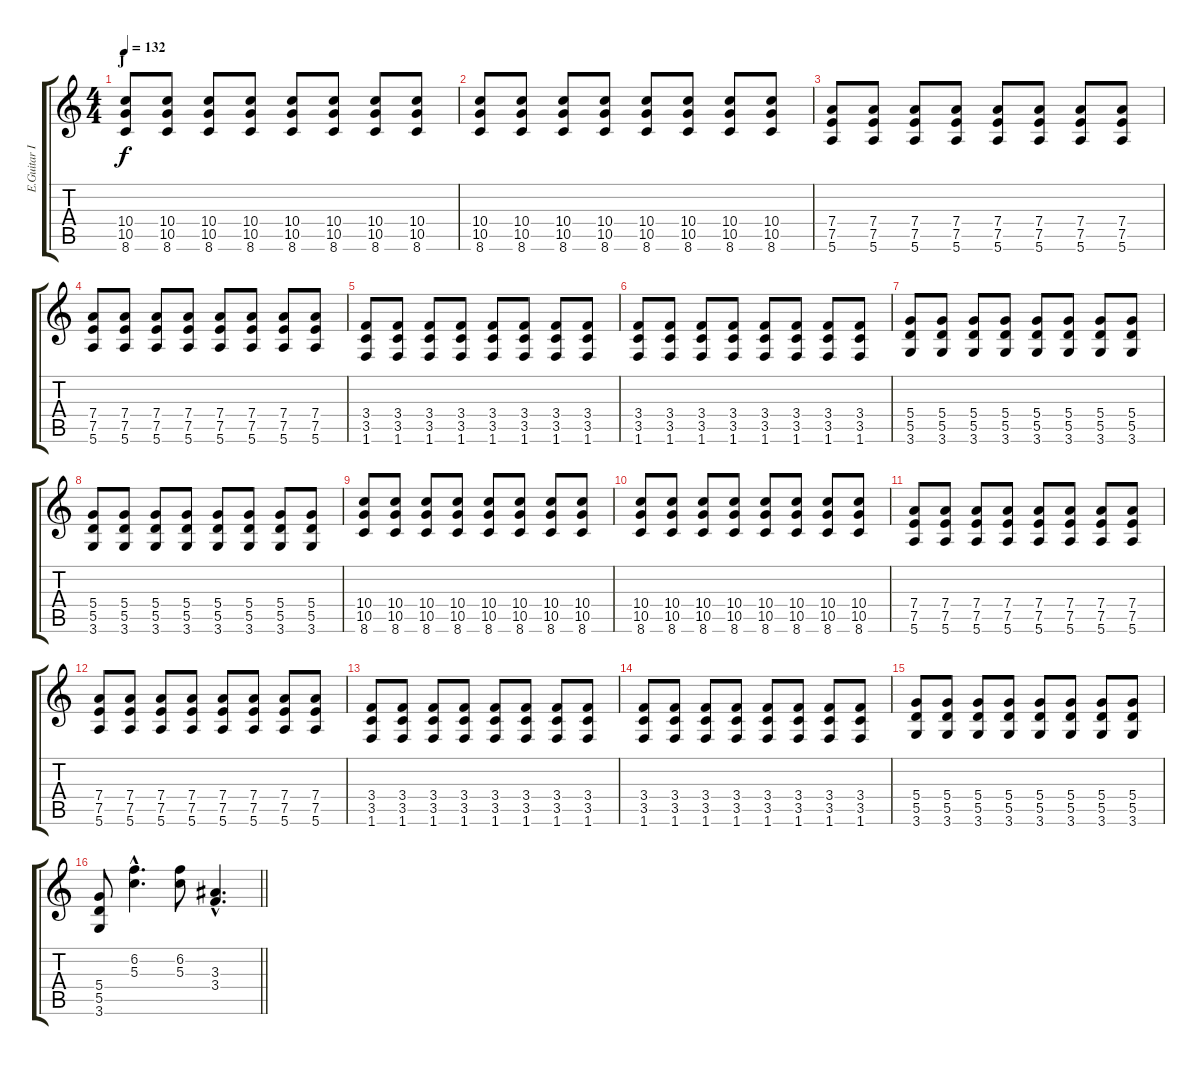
\track ("E.Guitar I" "E.Guitar I") {instrument electricguitarclean}
\staff {score tabs}
\tuning (E4 B3 G3 D3 A2 E2) {hide}
\ts (4 4)
\section ("" "J")
\tempo 132
\clef g2
\ks c
(10.4 10.5 8.6).8{dy f} (10.4 10.5 8.6).8 (10.4 10.5 8.6).8 (10.4 10.5 8.6).8 (10.4 10.5 8.6).8 (10.4 10.5 8.6).8 (10.4 10.5 8.6).8 (10.4 10.5 8.6).8 |
(10.4 10.5 8.6).8 (10.4 10.5 8.6).8 (10.4 10.5 8.6).8 (10.4 10.5 8.6).8 (10.4 10.5 8.6).8 (10.4 10.5 8.6).8 (10.4 10.5 8.6).8 (10.4 10.5 8.6).8 |
(7.4 7.5 5.6).8 (7.4 7.5 5.6).8 (7.4 7.5 5.6).8 (7.4 7.5 5.6).8 (7.4 7.5 5.6).8 (7.4 7.5 5.6).8 (7.4 7.5 5.6).8 (7.4 7.5 5.6).8 |
(7.4 7.5 5.6).8 (7.4 7.5 5.6).8 (7.4 7.5 5.6).8 (7.4 7.5 5.6).8 (7.4 7.5 5.6).8 (7.4 7.5 5.6).8 (7.4 7.5 5.6).8 (7.4 7.5 5.6).8 |
(3.4 3.5 1.6).8 (3.4 3.5 1.6).8 (3.4 3.5 1.6).8 (3.4 3.5 1.6).8 (3.4 3.5 1.6).8 (3.4 3.5 1.6).8 (3.4 3.5 1.6).8 (3.4 3.5 1.6).8 |
(3.4 3.5 1.6).8 (3.4 3.5 1.6).8 (3.4 3.5 1.6).8 (3.4 3.5 1.6).8 (3.4 3.5 1.6).8 (3.4 3.5 1.6).8 (3.4 3.5 1.6).8 (3.4 3.5 1.6).8 |
(5.4 5.5 3.6).8 (5.4 5.5 3.6).8 (5.4 5.5 3.6).8 (5.4 5.5 3.6).8 (5.4 5.5 3.6).8 (5.4 5.5 3.6).8 (5.4 5.5 3.6).8 (5.4 5.5 3.6).8 |
(5.4 5.5 3.6).8 (5.4 5.5 3.6).8 (5.4 5.5 3.6).8 (5.4 5.5 3.6).8 (5.4 5.5 3.6).8 (5.4 5.5 3.6).8 (5.4 5.5 3.6).8 (5.4 5.5 3.6).8 |
(10.4 10.5 8.6).8 (10.4 10.5 8.6).8 (10.4 10.5 8.6).8 (10.4 10.5 8.6).8 (10.4 10.5 8.6).8 (10.4 10.5 8.6).8 (10.4 10.5 8.6).8 (10.4 10.5 8.6).8 |
(10.4 10.5 8.6).8 (10.4 10.5 8.6).8 (10.4 10.5 8.6).8 (10.4 10.5 8.6).8 (10.4 10.5 8.6).8 (10.4 10.5 8.6).8 (10.4 10.5 8.6).8 (10.4 10.5 8.6).8 |
(7.4 7.5 5.6).8 (7.4 7.5 5.6).8 (7.4 7.5 5.6).8 (7.4 7.5 5.6).8 (7.4 7.5 5.6).8 (7.4 7.5 5.6).8 (7.4 7.5 5.6).8 (7.4 7.5 5.6).8 |
(7.4 7.5 5.6).8 (7.4 7.5 5.6).8 (7.4 7.5 5.6).8 (7.4 7.5 5.6).8 (7.4 7.5 5.6).8 (7.4 7.5 5.6).8 (7.4 7.5 5.6).8 (7.4 7.5 5.6).8 |
(3.4 3.5 1.6).8 (3.4 3.5 1.6).8 (3.4 3.5 1.6).8 (3.4 3.5 1.6).8 (3.4 3.5 1.6).8 (3.4 3.5 1.6).8 (3.4 3.5 1.6).8 (3.4 3.5 1.6).8 |
(3.4 3.5 1.6).8 (3.4 3.5 1.6).8 (3.4 3.5 1.6).8 (3.4 3.5 1.6).8 (3.4 3.5 1.6).8 (3.4 3.5 1.6).8 (3.4 3.5 1.6).8 (3.4 3.5 1.6).8 |
(5.4 5.5 3.6).8 (5.4 5.5 3.6).8 (5.4 5.5 3.6).8 (5.4 5.5 3.6).8 (5.4 5.5 3.6).8 (5.4 5.5 3.6).8 (5.4 5.5 3.6).8 (5.4 5.5 3.6).8 |
\barLineRight lightlight
(5.4 5.5 3.6).8 (6.2{hac} 5.3{hac}).4{d} (6.2 5.3).8 (3.3{hac} 3.4{hac}).4{d}
